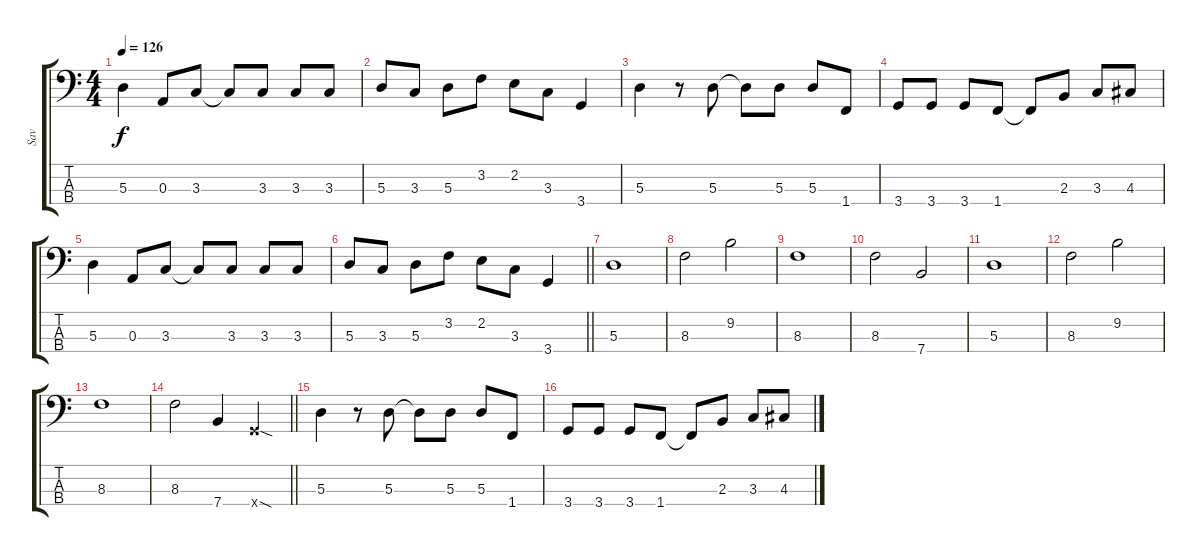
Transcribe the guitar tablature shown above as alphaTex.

\track ("Sav" "Sav") {instrument electricbassfinger}
\staff {score tabs}
\tuning (G2 D2 A1 E1) {hide}
\ts (4 4)
\tempo 126
\clef f4
\ks aminor
5.3.4{dy f} 0.3.8 3.3.8 3.3{t}.8 3.3.8 3.3.8 3.3.8 |
5.3.8 3.3.8 5.3.8 3.2.8 2.2.8 3.3.8 3.4.4 |
5.3.4 r.8 5.3.8 5.3{t}.8 5.3.8 5.3.8 1.4.8 |
3.4.8 3.4.8 3.4.8 1.4.8 1.4{t}.8 2.3.8 3.3.8 4.3.8 |
5.3.4 0.3.8 3.3.8 3.3{t}.8 3.3.8 3.3.8 3.3.8 |
\barLineRight lightlight
5.3.8 3.3.8 5.3.8 3.2.8 2.2.8 3.3.8 3.4.4 |
5.3.1 |
8.3.2 9.2.2 |
8.3.1 |
8.3.2 7.4.2 |
5.3.1 |
8.3.2 9.2.2 |
8.3.1 |
\barLineRight lightlight
8.3.2 7.4.4 3.4{sod x}.4 |
5.3.4 r.8 5.3.8 5.3{t}.8 5.3.8 5.3.8 1.4.8 |
3.4.8 3.4.8 3.4.8 1.4.8 1.4{t}.8 2.3.8 3.3.8 4.3.8
